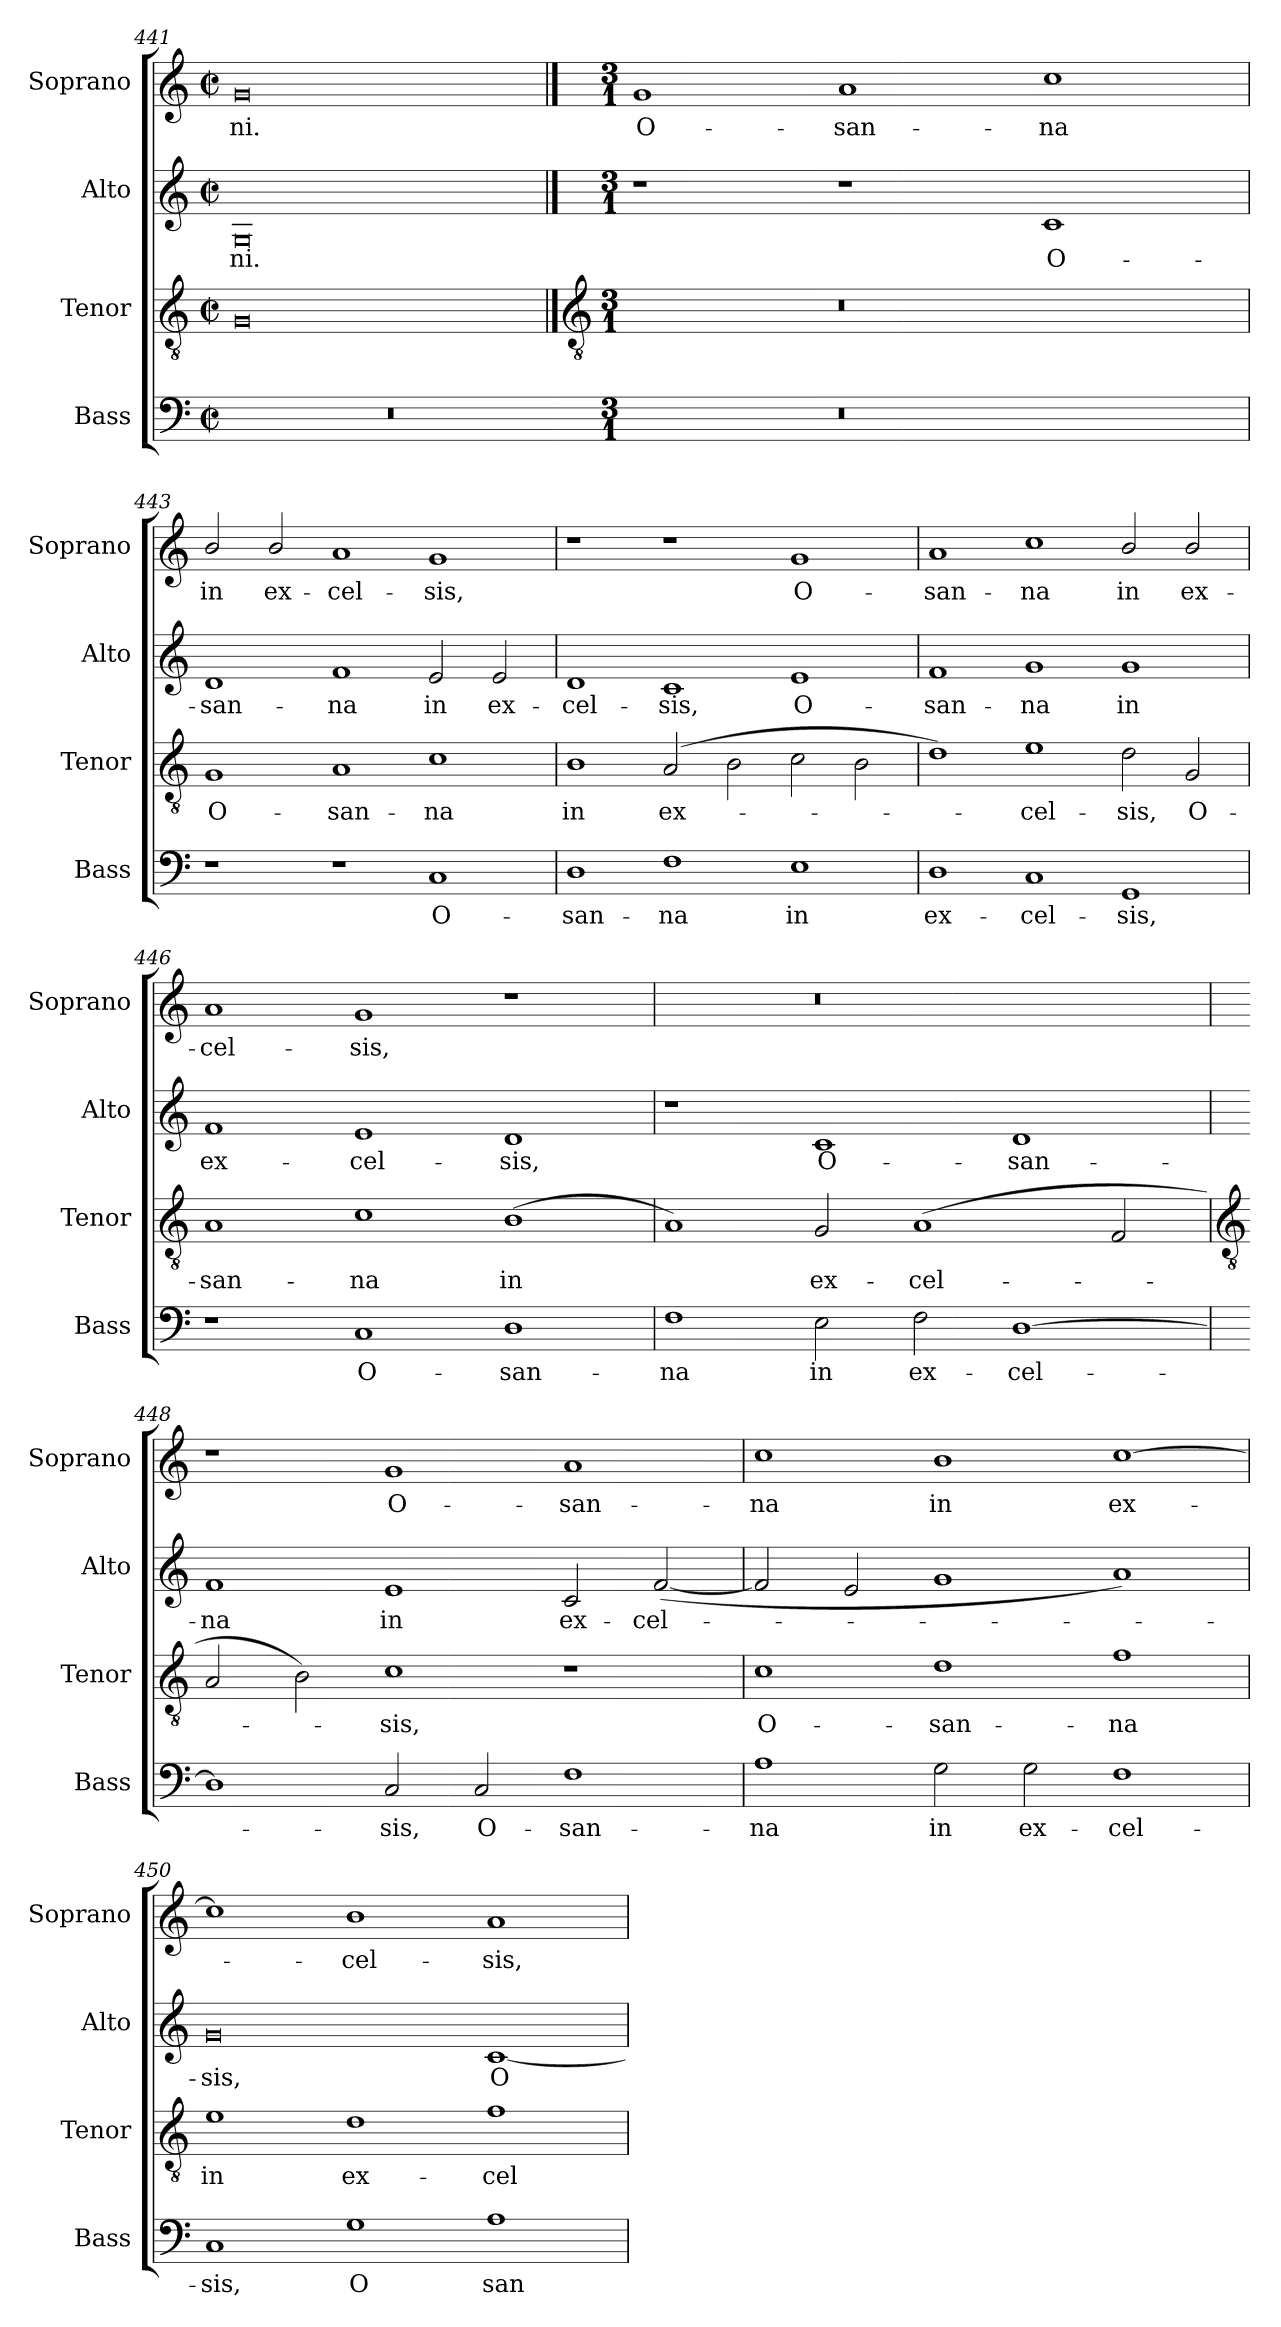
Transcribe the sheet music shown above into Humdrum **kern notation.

**kern	**text	**kern	**text	**kern	**text	**kern	**text
*part4	*part4	*part3	*part3	*part2	*part2	*part1	*part1
*staff4	*staff4	*staff3	*staff3	*staff2	*staff2	*staff1	*staff1
*I"Bass	*	*I"Tenor	*	*I"Alto	*	*I"Soprano	*
*I'Bass	*	*I'Tenor	*	*I'Alto	*	*I'Soprano	*
*clefF4	*	*clefGv2	*	*clefG2	*	*clefG2	*
*k[]	*	*k[]	*	*k[]	*	*k[]	*
*C:	*	*C:	*	*C:	*	*C:	*
*M4/2	*	*M4/2	*	*M4/2	*	*M4/2	*
*met(c|)	*	*met(c|)	*	*met(c|)	*	*met(c|)	*
=441	=441	=441	=441	=441	=441	=441	=441
!	!	!	!	!	!LO:LY:b	!	!LO:LY:b
0r	.	0G	.	0G	-ni.	0g	-ni.
!!LO:LB:g=z
=442	==442	==442	==442	==442	==442	==442	==442
*	*	*clefGv2	*	*	*	*	*
*k[]	*	*	*	*	*	*	*
*C:	*	*	*	*	*	*	*
*M3/1	*	*M3/1	*	*M3/1	*	*M3/1	*
!	!	!	!	!	!	!	!LO:LY:b
1ryy	.	1ryy	.	1r	.	1g	O-
!	!	!	!	!	!	!	!LO:LY:b
0r	.	0r	.	1r	.	1a	-san-
!	!	!	!	!	!LO:LY:b	!	!LO:LY:b
.	.	.	.	1c	O-	1cc	-na
=443	=443	=443	=443	=443	=443	=443	=443
!	!	!	!LO:LY:b	!	!LO:LY:b	!	!LO:LY:b
1r	.	1G	O-	1d	-san-	2b/	in
!	!	!	!	!	!	!	!LO:LY:b
.	.	.	.	.	.	2b/	ex-
!	!	!	!LO:LY:b	!	!LO:LY:b	!	!LO:LY:b
1r	.	1A	-san-	1f	-na	1a	-cel-
!	!LO:LY:b	!	!LO:LY:b	!	!LO:LY:b	!	!LO:LY:b
1C	O-	1c	-na	2e	in	1g	-sis,
!	!	!	!	!	!LO:LY:b	!	!
.	.	.	.	2e	ex-	.	.
=444	=444	=444	=444	=444	=444	=444	=444
!	!LO:LY:b	!	!LO:LY:b	!	!LO:LY:b	!	!
1D	-san-	1B	in	1d	-cel-	1r	.
!	!LO:LY:b	!	!LO:LY:b	!	!LO:LY:b	!	!
1F	-na	(>2A	ex-	1c	-sis,	1r	.
.	.	2B	.	.	.	.	.
!	!LO:LY:b	!	!	!	!LO:LY:b	!	!LO:LY:b
1E	in	2c	.	1e	O-	1g	O-
.	.	2B	.	.	.	.	.
=445	=445	=445	=445	=445	=445	=445	=445
!	!LO:LY:b	!	!	!	!LO:LY:b	!	!LO:LY:b
1D	ex-	1d)	.	1f	-san-	1a	-san-
!	!LO:LY:b	!	!LO:LY:b	!	!LO:LY:b	!	!LO:LY:b
1C	-cel-	1e	cel-	1g	-na	1cc	-na
!	!LO:LY:b	!	!LO:LY:b	!	!LO:LY:b	!	!LO:LY:b
1GG	-sis,	2d	-sis,	1g	in	2b/	in
!	!	!	!LO:LY:b	!	!	!	!LO:LY:b
.	.	2G	O-	.	.	2b/	ex-
=446	=446	=446	=446	=446	=446	=446	=446
!	!	!	!LO:LY:b	!	!LO:LY:b	!	!LO:LY:b
1r	.	1A	-san-	1f	ex-	1a	-cel-
!	!LO:LY:b	!	!LO:LY:b	!	!LO:LY:b	!	!LO:LY:b
1C	O-	1c	-na	1e	-cel-	1g	-sis,
!	!LO:LY:b	!	!LO:LY:b	!	!LO:LY:b	!	!
1D	-san-	(<1B	in	1d	-sis,	1r	.
=447	=447	=447	=447	=447	=447	=447	=447
!	!LO:LY:b	!	!	!	!	!	!
1F	-na	1A)	.	1r	.	1ryy	.
!	!LO:LY:b	!	!LO:LY:b	!	!LO:LY:b	!	!
2E	in	2G	ex-	1c	O-	0r	.
!	!LO:LY:b	!	!LO:LY:b	!	!	!	!
2F	ex-	(<1A	-cel-	.	.	.	.
!	!LO:LY:b	!	!	!	!LO:LY:b	!	!
[1D	-cel-	.	.	1d	-san-	.	.
.	.	2F	.	.	.	.	.
!!LO:LB:g=z
=448	=448	=448	=448	=448	=448	=448	=448
*	*	*clefGv2	*	*	*	*	*
!	!	!	!	!	!LO:LY:b	!	!
1D]	.	2A	.	1f	-na	1r	.
.	.	2B)	.	.	.	.	.
!	!LO:LY:b	!	!LO:LY:b	!	!LO:LY:b	!	!LO:LY:b
2C	sis,	1c	sis,	1e	in	1g	O-
!	!LO:LY:b	!	!	!	!	!	!
2C	O-	.	.	.	.	.	.
!	!LO:LY:b	!	!	!	!LO:LY:b	!	!LO:LY:b
1F	-san-	1r	.	2c	ex-	1a	-san-
!	!	!	!	!	!LO:LY:b	!	!
.	.	.	.	(<[2f	-cel-	.	.
=449	=449	=449	=449	=449	=449	=449	=449
!	!LO:LY:b	!	!LO:LY:b	!	!	!	!LO:LY:b
1A	-na	1c	O-	2f]	.	1cc	-na
.	.	.	.	2e	.	.	.
!	!LO:LY:b	!	!LO:LY:b	!	!	!	!LO:LY:b
2G	in	1d	-san-	1g	.	1b	in
!	!LO:LY:b	!	!	!	!	!	!
2G	ex-	.	.	.	.	.	.
!	!LO:LY:b	!	!LO:LY:b	!	!	!	!LO:LY:b
1F	-cel-	1f	-na	1a)	.	[1cc	ex-
=450	=450	=450	=450	=450	=450	=450	=450
!	!LO:LY:b	!	!LO:LY:b	!	!LO:LY:b	!	!
1C	-sis,	1e	in	0g	sis,	1cc]	.
!	!LO:LY:b	!	!LO:LY:b	!	!	!	!LO:LY:b
1G	O	1d	ex-	.	.	1b	cel-
!	!LO:LY:b	!	!LO:LY:b	!	!LO:LY:b	!	!LO:LY:b
1A	san-	1f	-cel-	[1c	O-	1a	-sis,
=	=	=	=	=	=	=	=
*-	*-	*-	*-	*-	*-	*-	*-
